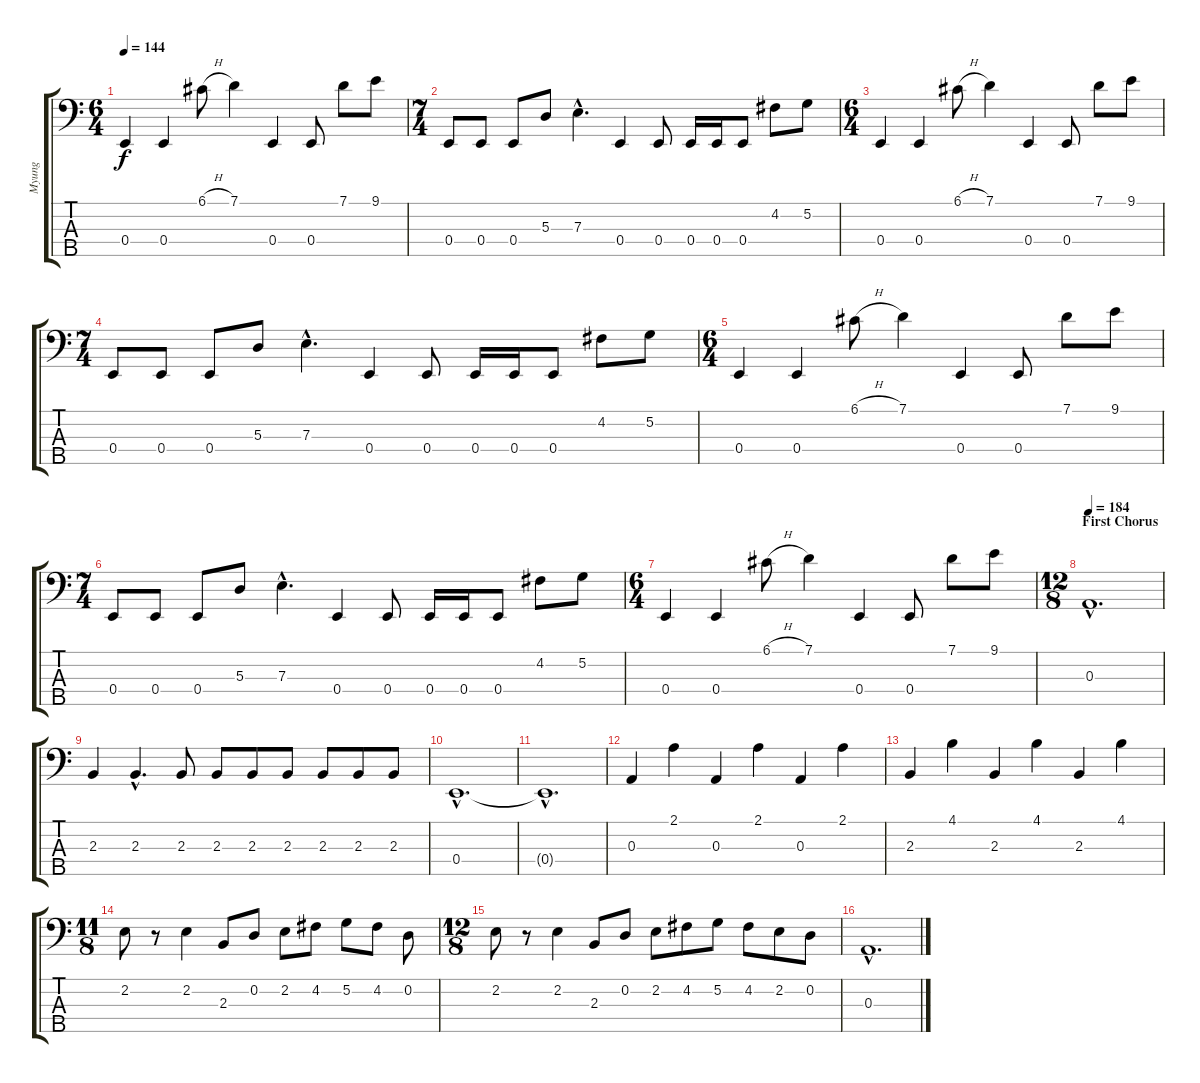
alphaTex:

\track ("Myung" "Myung") {instrument electricbassfinger}
\staff {score tabs}
\tuning (G2 D2 A1 E1 B0) {hide}
\ts (6 4)
\tempo 144
\clef f4
\ks c
0.4.4{dy f} 0.4.4 6.1{h}.8 7.1.4 0.4.4 0.4.8 7.1.8 9.1.8 |
\ts (7 4)
0.4.8 0.4.8 0.4.8 5.3.8 7.3{hac}.4{d} 0.4.4 0.4.8 0.4.16 0.4.16 0.4.8 4.2.8 5.2.8 |
\ts (6 4)
0.4.4 0.4.4 6.1{h}.8 7.1.4 0.4.4 0.4.8 7.1.8 9.1.8 |
\ts (7 4)
0.4.8 0.4.8 0.4.8 5.3.8 7.3{hac}.4{d} 0.4.4 0.4.8 0.4.16 0.4.16 0.4.8 4.2.8 5.2.8 |
\ts (6 4)
0.4.4 0.4.4 6.1{h}.8 7.1.4 0.4.4 0.4.8 7.1.8 9.1.8 |
\ts (7 4)
0.4.8 0.4.8 0.4.8 5.3.8 7.3{hac}.4{d} 0.4.4 0.4.8 0.4.16 0.4.16 0.4.8 4.2.8 5.2.8 |
\ts (6 4)
0.4.4 0.4.4 6.1{h}.8 7.1.4 0.4.4 0.4.8 7.1.8 9.1.8 |
\ts (12 8)
\section ("" "First Chorus")
\tempo 184
0.3{hac}.1{d} |
2.3.4 2.3{hac}.4{d} 2.3.8 2.3.8 2.3.8 2.3.8 2.3.8 2.3.8 2.3.8 |
0.4{hac}.1{d} |
0.4{hac t}.1{d} |
0.3.4 2.1.4 0.3.4 2.1.4 0.3.4 2.1.4 |
2.3.4 4.1.4 2.3.4 4.1.4 2.3.4 4.1.4 |
\ts (11 8)
2.2.8 r.8 2.2.4 2.3.8 0.2.8 2.2.8 4.2.8 5.2.8 4.2.8 0.2.8 |
\ts (12 8)
2.2.8 r.8 2.2.4 2.3.8 0.2.8 2.2.8 4.2.8 5.2.8 4.2.8 2.2.8 0.2.8 |
0.3{hac}.1{d}
